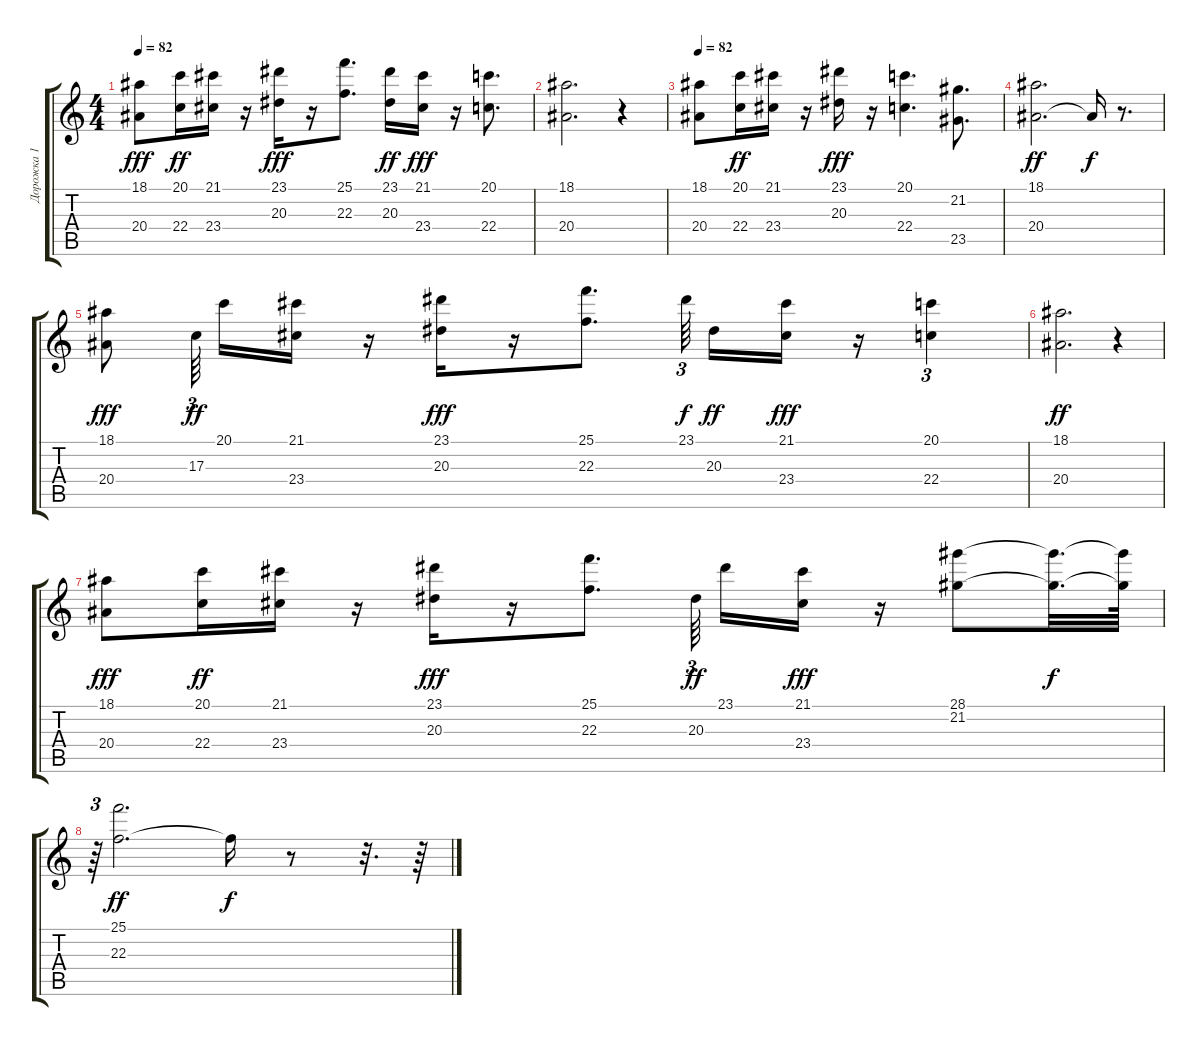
\track ("Дорожка 1" "Дорожка 1") {instrument pad4choir}
\staff {score tabs}
\tuning (E4 B3 G3 D3 A2 E2) {hide}
\ts (4 4)
\tempo 82
\clef g2
\ks c
(18.1 20.4).8{dy fff} (20.1 22.4).16{dy ff} (21.1 23.4).16 r.16 (23.1 20.3).16{dy fff} r.16 (25.1 22.3).8{d} (23.1 20.3).16{dy ff} (21.1 23.4).16{dy fff} r.16 (20.1 22.4).8{d} |
(18.1 20.4).2{d} r.4 |
\tempo 82
(18.1 20.4).8 (20.1 22.4).16{dy ff} (21.1 23.4).16 r.16 (23.1 20.3).16{dy fff} r.16 (20.1 22.4).4{d} (21.2 23.5).8{d} |
(18.1 20.4).2{d dy ff} 20.4{t}.16{dy f} r.8{d} |
(18.1 20.4).8{dy fff} 17.3.64{tu (3 2) dy ff beam splitsecondary} 20.1.16 (21.1 23.4).16 r.16 (23.1 20.3).16{dy fff} r.16 (25.1 22.3).8{d} 23.1.64{tu (3 2) dy f beam splitsecondary} 20.3.16{dy ff} (21.1 23.4).16{dy fff} r.16 (20.1 22.4).4{tu (3 2)} |
(18.1 20.4).2{d dy ff} r.4 |
(18.1 20.4).8{dy fff} (20.1 22.4).16{dy ff} (21.1 23.4).16 r.16 (23.1 20.3).16{dy fff} r.16 (25.1 22.3).8{d} 20.3.64{tu (3 2) dy ff beam splitsecondary} 23.1.16 (21.1 23.4).16{dy fff} r.16 (28.1 21.2).8 (28.1{t} 21.2{t}).32{d dy f} (28.1{t} 21.2{t}).64 |
r.64{tu (3 2)} (25.1 22.3).2{d dy ff} 22.3{t}.16{dy f} r.8 r.32{d} r.64
